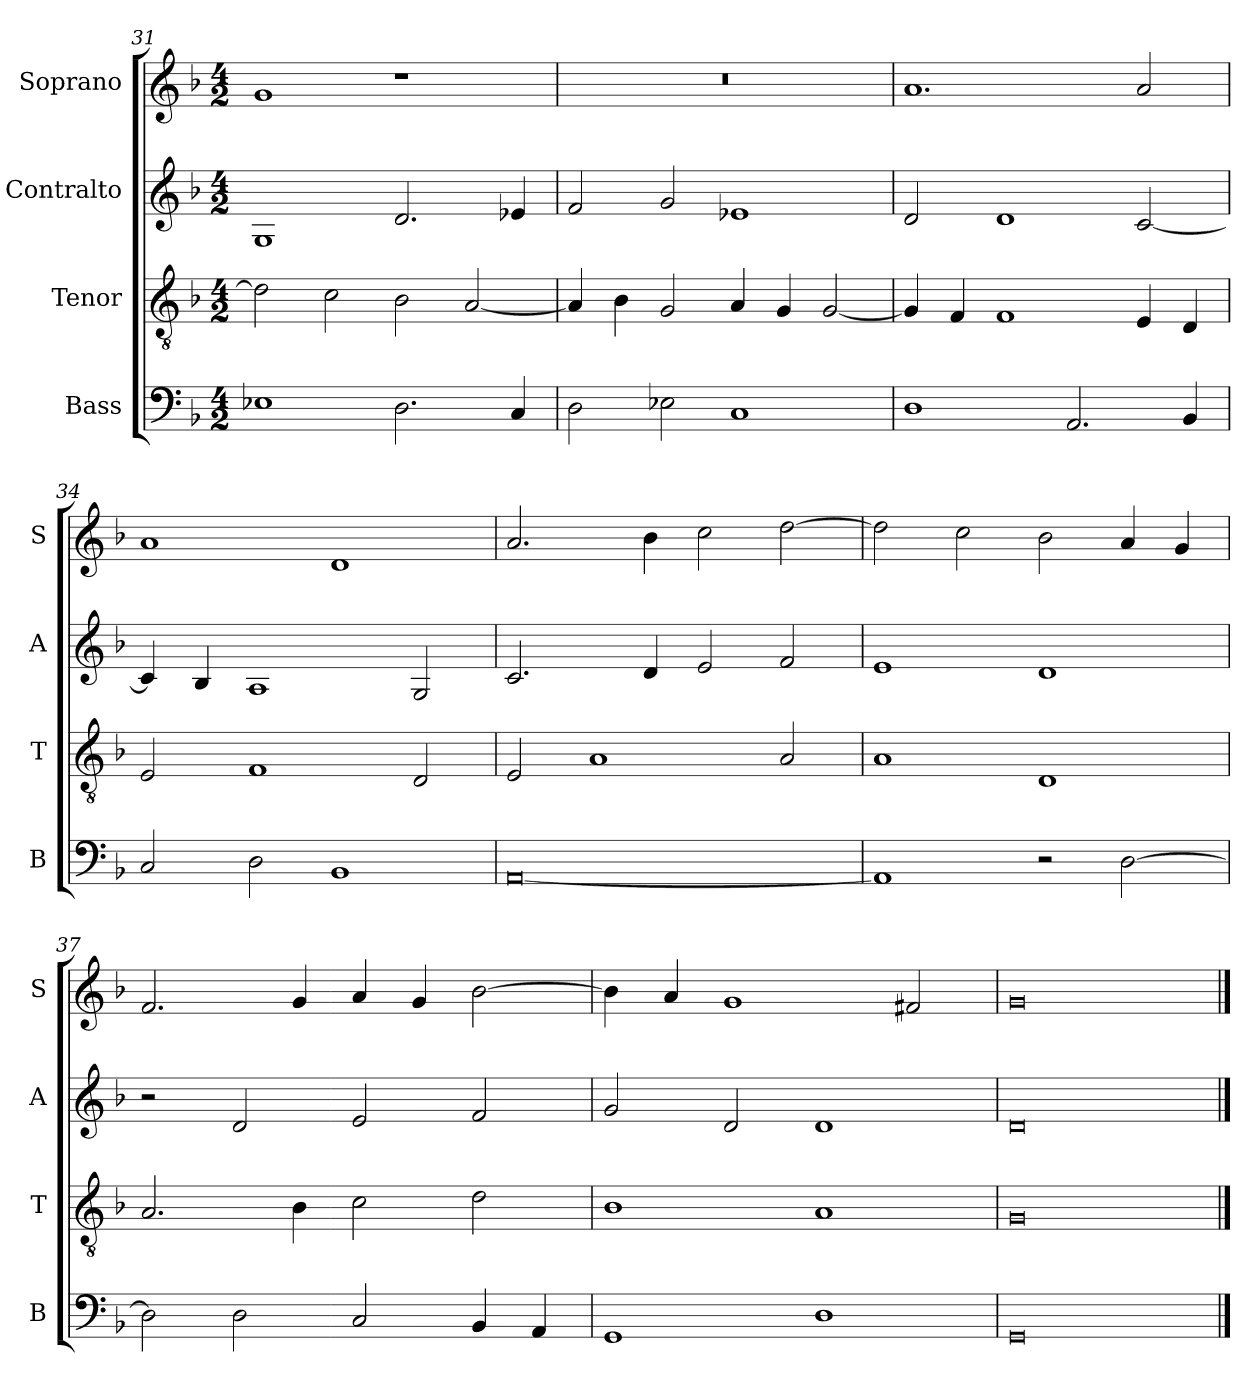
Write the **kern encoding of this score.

**kern	**kern	**kern	**kern
*part4	*part3	*part2	*part1
*staff4	*staff3	*staff2	*staff1
*I"Bass	*I"Tenor	*I"Contralto	*I"Soprano
*I'B	*I'T	*I'A	*I'S
*clefF4	*clefGv2	*clefG2	*clefG2
*k[b-]	*k[b-]	*k[b-]	*k[b-]
*G:dor	*G:dor	*G:dor	*G:dor
*M4/2	*M4/2	*M4/2	*M4/2
=31	=31	=31	=31
1E-X	2d]	1G	1g
.	2c	.	.
2.D	2B-	2.d	1r
.	[2A	.	.
4C	.	4e-X	.
=32	=32	=32	=32
2D	4A]	2f	0r
.	4B-	.	.
2E-X	2G	2g	.
1C	4A	1e-X	.
.	4G	.	.
.	[2G	.	.
=33	=33	=33	=33
1D	4G]	2d	1.a
.	4F	.	.
.	1F	1d	.
2.AA	.	.	.
.	4E	[2c	2a
4BB-	4D	.	.
=34	=34	=34	=34
2C	2E	4c]	1a
.	.	4B-	.
2D	1F	1A	.
1BB-	.	.	1d
.	2D	2G	.
=35	=35	=35	=35
[0AA	2E	2.c	2.a
.	1A	.	.
.	.	4d	4b-
.	.	2e	2cc
.	2A	2f	[2dd
=36	=36	=36	=36
1AA]	1A	1e	2dd]
.	.	.	2cc
2r	1D	1d	2b-
[2D	.	.	4a
.	.	.	4g
=37	=37	=37	=37
2D]	2.A	2r	2.f
2D	.	2d	.
.	4B-	.	4g
2C	2c	2e	4a
.	.	.	4g
4BB-	2d	2f	[2b-
4AA	.	.	.
=38	=38	=38	=38
1GG	1B-	2g	4b-]
.	.	.	4a
.	.	2d	1g
1D	1A	1d	.
.	.	.	2f#X
=39	=39	=39	=39
0GG	0G	0d	0g
==	==	==	==
*-	*-	*-	*-
